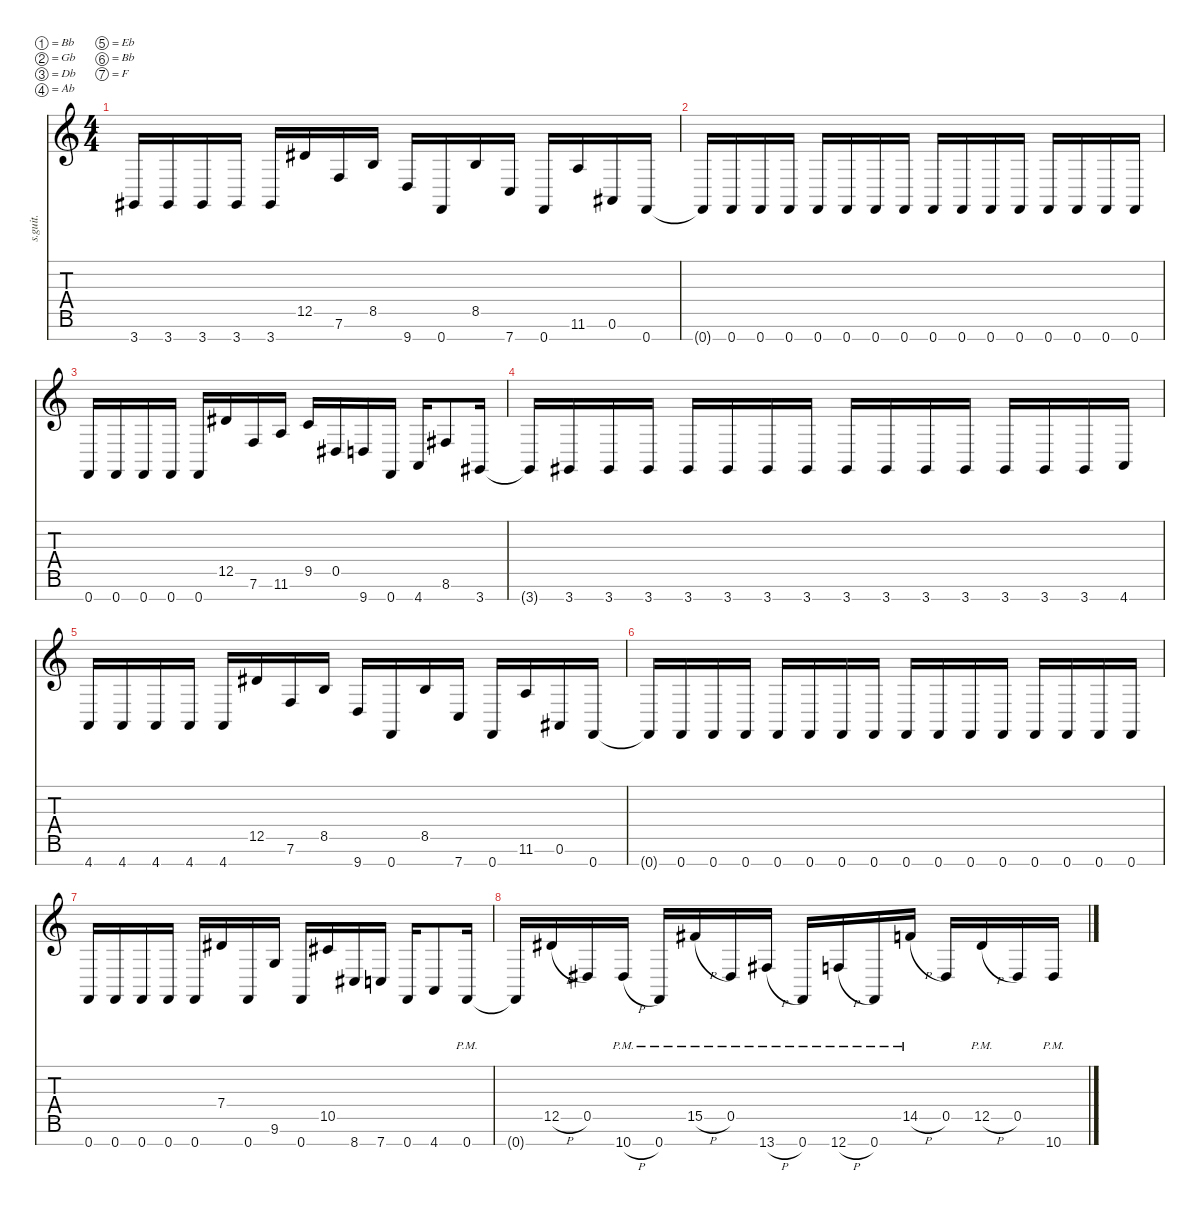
\defaultSystemsLayout 4
\hideDynamics
\bracketExtendMode nobrackets
\track ("Fredrik Thordendal" "s.guit.") {instrument distortionguitar}
\staff {score tabs}
\tuning (Bb3 Gb3 Db3 Ab2 Eb2 Bb1 F1)
\ts (4 4)
\tempo (110 hide)
\clef g2
\ks c
3.7{acc #}.16{lyrics (0 "") lyrics (1 "") lyrics (2 "") lyrics (3 "") lyrics (4 "") dy f} 3.7{acc #}.16{lyrics (0 "") lyrics (1 "") lyrics (2 "") lyrics (3 "") lyrics (4 "")} 3.7{acc #}.16{lyrics (0 "") lyrics (1 "") lyrics (2 "") lyrics (3 "") lyrics (4 "")} 3.7{acc #}.16{lyrics (0 "") lyrics (1 "") lyrics (2 "") lyrics (3 "") lyrics (4 "")} 3.7{acc #}.16{lyrics (0 "") lyrics (1 "") lyrics (2 "") lyrics (3 "") lyrics (4 "")} 12.5{acc #}.16{lyrics (0 "") lyrics (1 "") lyrics (2 "") lyrics (3 "") lyrics (4 "")} 7.6.16{lyrics (0 "") lyrics (1 "") lyrics (2 "") lyrics (3 "") lyrics (4 "")} 8.5.16{lyrics (0 "") lyrics (1 "") lyrics (2 "") lyrics (3 "") lyrics (4 "")} 9.7.16{lyrics (0 "") lyrics (1 "") lyrics (2 "") lyrics (3 "") lyrics (4 "")} 0.7.16{lyrics (0 "") lyrics (1 "") lyrics (2 "") lyrics (3 "") lyrics (4 "")} 8.5.16{lyrics (0 "") lyrics (1 "") lyrics (2 "") lyrics (3 "") lyrics (4 "")} 7.7.16{lyrics (0 "") lyrics (1 "") lyrics (2 "") lyrics (3 "") lyrics (4 "")} 0.7.16{lyrics (0 "") lyrics (1 "") lyrics (2 "") lyrics (3 "") lyrics (4 "")} 11.6.16{lyrics (0 "") lyrics (1 "") lyrics (2 "") lyrics (3 "") lyrics (4 "")} 0.6{acc #}.16{lyrics (0 "") lyrics (1 "") lyrics (2 "") lyrics (3 "") lyrics (4 "")} 0.7.16{lyrics (0 "") lyrics (1 "") lyrics (2 "") lyrics (3 "") lyrics (4 "")} |
0.7{t}.16{lyrics (0 "") lyrics (1 "") lyrics (2 "") lyrics (3 "") lyrics (4 "")} 0.7.16{lyrics (0 "") lyrics (1 "") lyrics (2 "") lyrics (3 "") lyrics (4 "")} 0.7.16{lyrics (0 "") lyrics (1 "") lyrics (2 "") lyrics (3 "") lyrics (4 "")} 0.7.16{lyrics (0 "") lyrics (1 "") lyrics (2 "") lyrics (3 "") lyrics (4 "")} 0.7.16{lyrics (0 "") lyrics (1 "") lyrics (2 "") lyrics (3 "") lyrics (4 "")} 0.7.16{lyrics (0 "") lyrics (1 "") lyrics (2 "") lyrics (3 "") lyrics (4 "")} 0.7.16{lyrics (0 "") lyrics (1 "") lyrics (2 "") lyrics (3 "") lyrics (4 "")} 0.7.16{lyrics (0 "") lyrics (1 "") lyrics (2 "") lyrics (3 "") lyrics (4 "")} 0.7.16{lyrics (0 "") lyrics (1 "") lyrics (2 "") lyrics (3 "") lyrics (4 "")} 0.7.16{lyrics (0 "") lyrics (1 "") lyrics (2 "") lyrics (3 "") lyrics (4 "")} 0.7.16{lyrics (0 "") lyrics (1 "") lyrics (2 "") lyrics (3 "") lyrics (4 "")} 0.7.16{lyrics (0 "") lyrics (1 "") lyrics (2 "") lyrics (3 "") lyrics (4 "")} 0.7.16{lyrics (0 "") lyrics (1 "") lyrics (2 "") lyrics (3 "") lyrics (4 "")} 0.7.16{lyrics (0 "") lyrics (1 "") lyrics (2 "") lyrics (3 "") lyrics (4 "")} 0.7.16{lyrics (0 "") lyrics (1 "") lyrics (2 "") lyrics (3 "") lyrics (4 "")} 0.7.16{lyrics (0 "") lyrics (1 "") lyrics (2 "") lyrics (3 "") lyrics (4 "")} |
0.7.16{lyrics (0 "") lyrics (1 "") lyrics (2 "") lyrics (3 "") lyrics (4 "")} 0.7.16{lyrics (0 "") lyrics (1 "") lyrics (2 "") lyrics (3 "") lyrics (4 "")} 0.7.16{lyrics (0 "") lyrics (1 "") lyrics (2 "") lyrics (3 "") lyrics (4 "")} 0.7.16{lyrics (0 "") lyrics (1 "") lyrics (2 "") lyrics (3 "") lyrics (4 "")} 0.7.16{lyrics (0 "") lyrics (1 "") lyrics (2 "") lyrics (3 "") lyrics (4 "")} 12.5{acc #}.16{lyrics (0 "") lyrics (1 "") lyrics (2 "") lyrics (3 "") lyrics (4 "")} 7.6.16{lyrics (0 "") lyrics (1 "") lyrics (2 "") lyrics (3 "") lyrics (4 "")} 11.6.16{lyrics (0 "") lyrics (1 "") lyrics (2 "") lyrics (3 "") lyrics (4 "")} 9.5.16{lyrics (0 "") lyrics (1 "") lyrics (2 "") lyrics (3 "") lyrics (4 "")} 0.5{acc #}.16{lyrics (0 "") lyrics (1 "") lyrics (2 "") lyrics (3 "") lyrics (4 "")} 9.7.16{lyrics (0 "") lyrics (1 "") lyrics (2 "") lyrics (3 "") lyrics (4 "")} 0.7.16{lyrics (0 "") lyrics (1 "") lyrics (2 "") lyrics (3 "") lyrics (4 "")} 4.7.16{lyrics (0 "") lyrics (1 "") lyrics (2 "") lyrics (3 "") lyrics (4 "")} 8.6{acc #}.8{lyrics (0 "") lyrics (1 "") lyrics (2 "") lyrics (3 "") lyrics (4 "")} 3.7{acc #}.16{lyrics (0 "") lyrics (1 "") lyrics (2 "") lyrics (3 "") lyrics (4 "")} |
3.7{t acc #}.16{lyrics (0 "") lyrics (1 "") lyrics (2 "") lyrics (3 "") lyrics (4 "")} 3.7{acc #}.16{lyrics (0 "") lyrics (1 "") lyrics (2 "") lyrics (3 "") lyrics (4 "")} 3.7{acc #}.16{lyrics (0 "") lyrics (1 "") lyrics (2 "") lyrics (3 "") lyrics (4 "")} 3.7{acc #}.16{lyrics (0 "") lyrics (1 "") lyrics (2 "") lyrics (3 "") lyrics (4 "")} 3.7{acc #}.16{lyrics (0 "") lyrics (1 "") lyrics (2 "") lyrics (3 "") lyrics (4 "")} 3.7{acc #}.16{lyrics (0 "") lyrics (1 "") lyrics (2 "") lyrics (3 "") lyrics (4 "")} 3.7{acc #}.16{lyrics (0 "") lyrics (1 "") lyrics (2 "") lyrics (3 "") lyrics (4 "")} 3.7{acc #}.16{lyrics (0 "") lyrics (1 "") lyrics (2 "") lyrics (3 "") lyrics (4 "")} 3.7{acc #}.16{lyrics (0 "") lyrics (1 "") lyrics (2 "") lyrics (3 "") lyrics (4 "")} 3.7{acc #}.16{lyrics (0 "") lyrics (1 "") lyrics (2 "") lyrics (3 "") lyrics (4 "")} 3.7{acc #}.16{lyrics (0 "") lyrics (1 "") lyrics (2 "") lyrics (3 "") lyrics (4 "")} 3.7{acc #}.16{lyrics (0 "") lyrics (1 "") lyrics (2 "") lyrics (3 "") lyrics (4 "")} 3.7{acc #}.16{lyrics (0 "") lyrics (1 "") lyrics (2 "") lyrics (3 "") lyrics (4 "")} 3.7{acc #}.16{lyrics (0 "") lyrics (1 "") lyrics (2 "") lyrics (3 "") lyrics (4 "")} 3.7{acc #}.16{lyrics (0 "") lyrics (1 "") lyrics (2 "") lyrics (3 "") lyrics (4 "")} 4.7.16{lyrics (0 "") lyrics (1 "") lyrics (2 "") lyrics (3 "") lyrics (4 "")} |
4.7.16{lyrics (0 "") lyrics (1 "") lyrics (2 "") lyrics (3 "") lyrics (4 "")} 4.7.16{lyrics (0 "") lyrics (1 "") lyrics (2 "") lyrics (3 "") lyrics (4 "")} 4.7.16{lyrics (0 "") lyrics (1 "") lyrics (2 "") lyrics (3 "") lyrics (4 "")} 4.7.16{lyrics (0 "") lyrics (1 "") lyrics (2 "") lyrics (3 "") lyrics (4 "")} 4.7.16{lyrics (0 "") lyrics (1 "") lyrics (2 "") lyrics (3 "") lyrics (4 "")} 12.5{acc #}.16{lyrics (0 "") lyrics (1 "") lyrics (2 "") lyrics (3 "") lyrics (4 "")} 7.6.16{lyrics (0 "") lyrics (1 "") lyrics (2 "") lyrics (3 "") lyrics (4 "")} 8.5.16{lyrics (0 "") lyrics (1 "") lyrics (2 "") lyrics (3 "") lyrics (4 "")} 9.7.16{lyrics (0 "") lyrics (1 "") lyrics (2 "") lyrics (3 "") lyrics (4 "")} 0.7.16{lyrics (0 "") lyrics (1 "") lyrics (2 "") lyrics (3 "") lyrics (4 "")} 8.5.16{lyrics (0 "") lyrics (1 "") lyrics (2 "") lyrics (3 "") lyrics (4 "")} 7.7.16{lyrics (0 "") lyrics (1 "") lyrics (2 "") lyrics (3 "") lyrics (4 "")} 0.7.16{lyrics (0 "") lyrics (1 "") lyrics (2 "") lyrics (3 "") lyrics (4 "")} 11.6.16{lyrics (0 "") lyrics (1 "") lyrics (2 "") lyrics (3 "") lyrics (4 "")} 0.6{acc #}.16{lyrics (0 "") lyrics (1 "") lyrics (2 "") lyrics (3 "") lyrics (4 "")} 0.7.16{lyrics (0 "") lyrics (1 "") lyrics (2 "") lyrics (3 "") lyrics (4 "")} |
0.7{t}.16{lyrics (0 "") lyrics (1 "") lyrics (2 "") lyrics (3 "") lyrics (4 "")} 0.7.16{lyrics (0 "") lyrics (1 "") lyrics (2 "") lyrics (3 "") lyrics (4 "")} 0.7.16{lyrics (0 "") lyrics (1 "") lyrics (2 "") lyrics (3 "") lyrics (4 "")} 0.7.16{lyrics (0 "") lyrics (1 "") lyrics (2 "") lyrics (3 "") lyrics (4 "")} 0.7.16{lyrics (0 "") lyrics (1 "") lyrics (2 "") lyrics (3 "") lyrics (4 "")} 0.7.16{lyrics (0 "") lyrics (1 "") lyrics (2 "") lyrics (3 "") lyrics (4 "")} 0.7.16{lyrics (0 "") lyrics (1 "") lyrics (2 "") lyrics (3 "") lyrics (4 "")} 0.7.16{lyrics (0 "") lyrics (1 "") lyrics (2 "") lyrics (3 "") lyrics (4 "")} 0.7.16{lyrics (0 "") lyrics (1 "") lyrics (2 "") lyrics (3 "") lyrics (4 "")} 0.7.16{lyrics (0 "") lyrics (1 "") lyrics (2 "") lyrics (3 "") lyrics (4 "")} 0.7.16{lyrics (0 "") lyrics (1 "") lyrics (2 "") lyrics (3 "") lyrics (4 "")} 0.7.16{lyrics (0 "") lyrics (1 "") lyrics (2 "") lyrics (3 "") lyrics (4 "")} 0.7.16{lyrics (0 "") lyrics (1 "") lyrics (2 "") lyrics (3 "") lyrics (4 "")} 0.7.16{lyrics (0 "") lyrics (1 "") lyrics (2 "") lyrics (3 "") lyrics (4 "")} 0.7.16{lyrics (0 "") lyrics (1 "") lyrics (2 "") lyrics (3 "") lyrics (4 "")} 0.7.16{lyrics (0 "") lyrics (1 "") lyrics (2 "") lyrics (3 "") lyrics (4 "")} |
0.7.16{lyrics (0 "") lyrics (1 "") lyrics (2 "") lyrics (3 "") lyrics (4 "")} 0.7.16{lyrics (0 "") lyrics (1 "") lyrics (2 "") lyrics (3 "") lyrics (4 "")} 0.7.16{lyrics (0 "") lyrics (1 "") lyrics (2 "") lyrics (3 "") lyrics (4 "")} 0.7.16{lyrics (0 "") lyrics (1 "") lyrics (2 "") lyrics (3 "") lyrics (4 "")} 0.7.16{lyrics (0 "") lyrics (1 "") lyrics (2 "") lyrics (3 "") lyrics (4 "")} 7.4{acc #}.16{lyrics (0 "") lyrics (1 "") lyrics (2 "") lyrics (3 "") lyrics (4 "")} 0.7.16{lyrics (0 "") lyrics (1 "") lyrics (2 "") lyrics (3 "") lyrics (4 "")} 9.6.16{lyrics (0 "") lyrics (1 "") lyrics (2 "") lyrics (3 "") lyrics (4 "")} 0.7.16{lyrics (0 "") lyrics (1 "") lyrics (2 "") lyrics (3 "") lyrics (4 "")} 10.5{acc #}.16{lyrics (0 "") lyrics (1 "") lyrics (2 "") lyrics (3 "") lyrics (4 "")} 8.7{acc #}.16{lyrics (0 "") lyrics (1 "") lyrics (2 "") lyrics (3 "") lyrics (4 "")} 7.7.16{lyrics (0 "") lyrics (1 "") lyrics (2 "") lyrics (3 "") lyrics (4 "")} 0.7.16{lyrics (0 "") lyrics (1 "") lyrics (2 "") lyrics (3 "") lyrics (4 "")} 4.7.8{lyrics (0 "") lyrics (1 "") lyrics (2 "") lyrics (3 "") lyrics (4 "")} 0.7{pm}.16{lyrics (0 "") lyrics (1 "") lyrics (2 "") lyrics (3 "") lyrics (4 "")} |
0.7{t}.16{lyrics (0 "") lyrics (1 "") lyrics (2 "") lyrics (3 "") lyrics (4 "")} 12.5{h acc #}.16{lyrics (0 "") lyrics (1 "") lyrics (2 "") lyrics (3 "") lyrics (4 "")} 0.5{acc #}.16{lyrics (0 "") lyrics (1 "") lyrics (2 "") lyrics (3 "") lyrics (4 "")} 10.7{h pm acc #}.16{lyrics (0 "") lyrics (1 "") lyrics (2 "") lyrics (3 "") lyrics (4 "")} 0.7{pm}.16{lyrics (0 "") lyrics (1 "") lyrics (2 "") lyrics (3 "") lyrics (4 "")} 15.5{h pm acc #}.16{lyrics (0 "") lyrics (1 "") lyrics (2 "") lyrics (3 "") lyrics (4 "")} 0.5{pm acc #}.16{lyrics (0 "") lyrics (1 "") lyrics (2 "") lyrics (3 "") lyrics (4 "")} 13.7{h pm acc #}.16{lyrics (0 "") lyrics (1 "") lyrics (2 "") lyrics (3 "") lyrics (4 "")} 0.7{pm}.16{lyrics (0 "") lyrics (1 "") lyrics (2 "") lyrics (3 "") lyrics (4 "")} 12.7{h pm}.16{lyrics (0 "") lyrics (1 "") lyrics (2 "") lyrics (3 "") lyrics (4 "")} 0.7{pm}.16{lyrics (0 "") lyrics (1 "") lyrics (2 "") lyrics (3 "") lyrics (4 "")} 14.5{h pm}.16{lyrics (0 "") lyrics (1 "") lyrics (2 "") lyrics (3 "") lyrics (4 "")} 0.5{acc #}.16{lyrics (0 "") lyrics (1 "") lyrics (2 "") lyrics (3 "") lyrics (4 "")} 12.5{h pm acc #}.16{lyrics (0 "") lyrics (1 "") lyrics (2 "") lyrics (3 "") lyrics (4 "")} 0.5{acc #}.16{lyrics (0 "") lyrics (1 "") lyrics (2 "") lyrics (3 "") lyrics (4 "")} 10.7{h pm acc #}.16{lyrics (0 "") lyrics (1 "") lyrics (2 "") lyrics (3 "") lyrics (4 "")}
